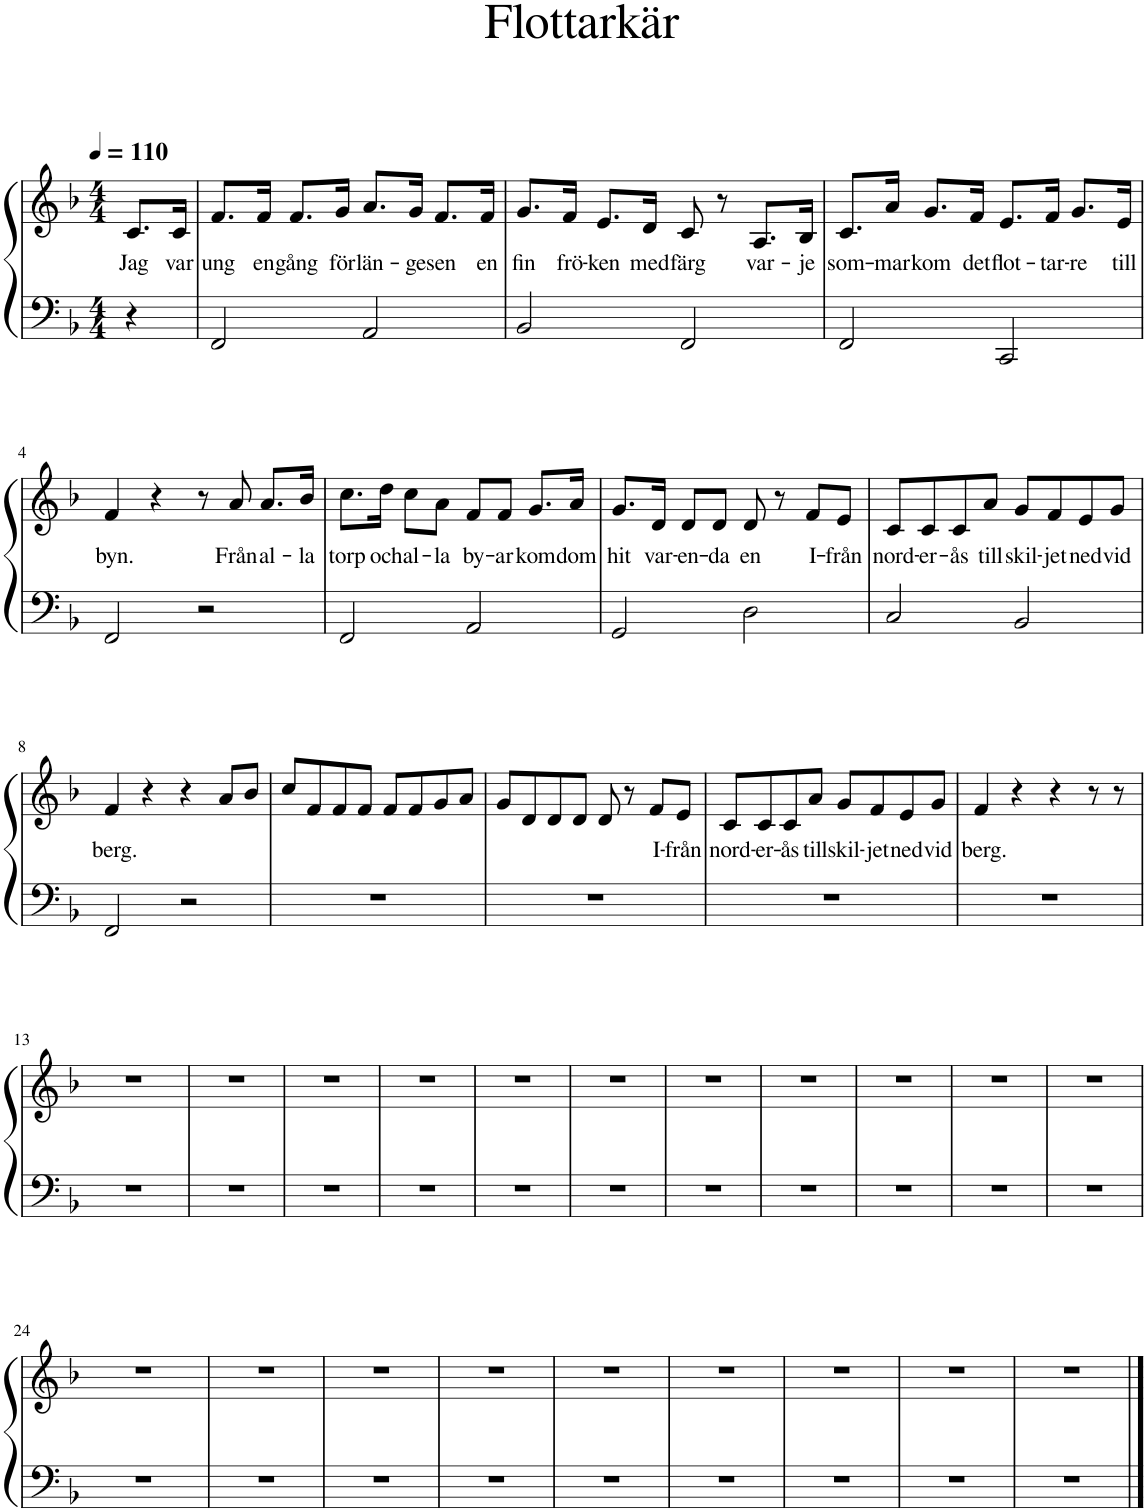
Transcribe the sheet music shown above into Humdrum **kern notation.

**kern	**kern	**text
*part1	*part1	*part1
*staff2	*staff1	*staff1
*I"Piano	*	*
*I'Pno	*	*
*clefF4	*clefG2	*
*k[b-]	*k[b-]	*
*M4/4	*M4/4	*
*MM110	*MM110	*
=	=	=
!	!	!LO:LY:b
4r	8.c/L	Jag
!	!	!LO:LY:b
.	16c/Jk	var
=1	=1	=1
!	!	!LO:LY:b
2FF/	8.f/L	ung
!	!	!LO:LY:b
.	16f/Jk	en
!	!	!LO:LY:b
.	8.f/L	gång
!	!	!LO:LY:b
.	16g/Jk	för
!	!	!LO:LY:b
2AA/	8.a/L	län-
!	!	!LO:LY:b
.	16g/Jk	ge
!	!	!LO:LY:b
.	8.f/L	sen
!	!	!LO:LY:b
.	16f/Jk	en
=2	=2	=2
!	!	!LO:LY:b
2BB-/	8.g/L	fin
!	!	!LO:LY:b
.	16f/Jk	frö-
!	!	!LO:LY:b
.	8.e/L	-ken
!	!	!LO:LY:b
.	16d/Jk	med
!	!	!LO:LY:b
2FF/	8c/	färg
.	8r	.
!	!	!LO:LY:b
.	8.A/L	var-
!	!	!LO:LY:b
.	16B-/Jk	-je
=3	=3	=3
!	!	!LO:LY:b
2FF/	8.c/L	som-
!	!	!LO:LY:b
.	16a/Jk	-mar
!	!	!LO:LY:b
.	8.g/L	kom
!	!	!LO:LY:b
.	16f/Jk	det
!	!	!LO:LY:b
2CC/	8.e/L	flot-
!	!	!LO:LY:b
.	16f/Jk	-tar-
!	!	!LO:LY:b
.	8.g/L	-re
!	!	!LO:LY:b
.	16e/Jk	till
!!LO:LB:g=z
=4	=4	=4
!	!	!LO:LY:b
2FF/	4f/	byn.
.	4r	.
2r	8r	.
!	!	!LO:LY:b
.	8a/	Från
!	!	!LO:LY:b
.	8.a/L	al-
!	!	!LO:LY:b
.	16b-/Jk	-la
=5	=5	=5
!	!	!LO:LY:b
2FF/	8.cc\L	torp
!	!	!LO:LY:b
.	16dd\Jk	och
!	!	!LO:LY:b
.	8cc\L	al-
!	!	!LO:LY:b
.	8a\J	-la
!	!	!LO:LY:b
2AA/	8f/L	by-
!	!	!LO:LY:b
.	8f/J	-ar
!	!	!LO:LY:b
.	8.g/L	kom
!	!	!LO:LY:b
.	16a/Jk	dom
=6	=6	=6
!	!	!LO:LY:b
2GG/	8.g/L	hit
!	!	!LO:LY:b
.	16d/Jk	var-
!	!	!LO:LY:b
.	8d/L	-en-
!	!	!LO:LY:b
.	8d/J	-da
!	!	!LO:LY:b
2D\	8d/	en
.	8r	.
!	!	!LO:LY:b
.	8f/L	I-
!	!	!LO:LY:b
.	8e/J	-från
=7	=7	=7
!	!	!LO:LY:b
2C/	8c/L	nord-
!	!	!LO:LY:b
.	8c/	-er-
!	!	!LO:LY:b
.	8c/	-ås
!	!	!LO:LY:b
.	8a/J	till
!	!	!LO:LY:b
2BB-/	8g/L	skil-
!	!	!LO:LY:b
.	8f/	-jet
!	!	!LO:LY:b
.	8e/	ned
!	!	!LO:LY:b
.	8g/J	vid
!!LO:LB:g=z
=8	=8	=8
!	!	!LO:LY:b
2FF/	4f/	berg.
.	4r	.
2r	4r	.
.	8a/L	.
.	8b-/J	.
=9	=9	=9
1r	8cc/L	.
.	8f/	.
.	8f/	.
.	8f/J	.
.	8f/L	.
.	8f/	.
.	8g/	.
.	8a/J	.
=10	=10	=10
1r	8g/L	.
.	8d/	.
.	8d/	.
.	8d/J	.
.	8d/	.
.	8r	.
!	!	!LO:LY:b
.	8f/L	I-
!	!	!LO:LY:b
.	8e/J	-från
=11	=11	=11
!	!	!LO:LY:b
1r	8c/L	nord-
!	!	!LO:LY:b
.	8c/	-er-
!	!	!LO:LY:b
.	8c/	-ås
!	!	!LO:LY:b
.	8a/J	till
!	!	!LO:LY:b
.	8g/L	skil-
!	!	!LO:LY:b
.	8f/	-jet
!	!	!LO:LY:b
.	8e/	ned
!	!	!LO:LY:b
.	8g/J	vid
=12	=12	=12
!	!	!LO:LY:b
1r	4f/	berg.
.	4r	.
.	4r	.
.	8r	.
.	8r	.
!!LO:LB:g=z
=13	=13	=13
1r	1r	.
=14	=14	=14
1r	1r	.
=15	=15	=15
1r	1r	.
=16	=16	=16
1r	1r	.
=17	=17	=17
1r	1r	.
=18	=18	=18
1r	1r	.
=19	=19	=19
1r	1r	.
=20	=20	=20
1r	1r	.
=21	=21	=21
1r	1r	.
=22	=22	=22
1r	1r	.
=23	=23	=23
1r	1r	.
!!LO:LB:g=z
=24	=24	=24
1r	1r	.
=25	=25	=25
1r	1r	.
=26	=26	=26
1r	1r	.
=27	=27	=27
1r	1r	.
=28	=28	=28
1r	1r	.
=29	=29	=29
1r	1r	.
=30	=30	=30
1r	1r	.
=31	=31	=31
1r	1r	.
=32	=32	=32
1r	1r	.
==	==	==
*-	*-	*-
